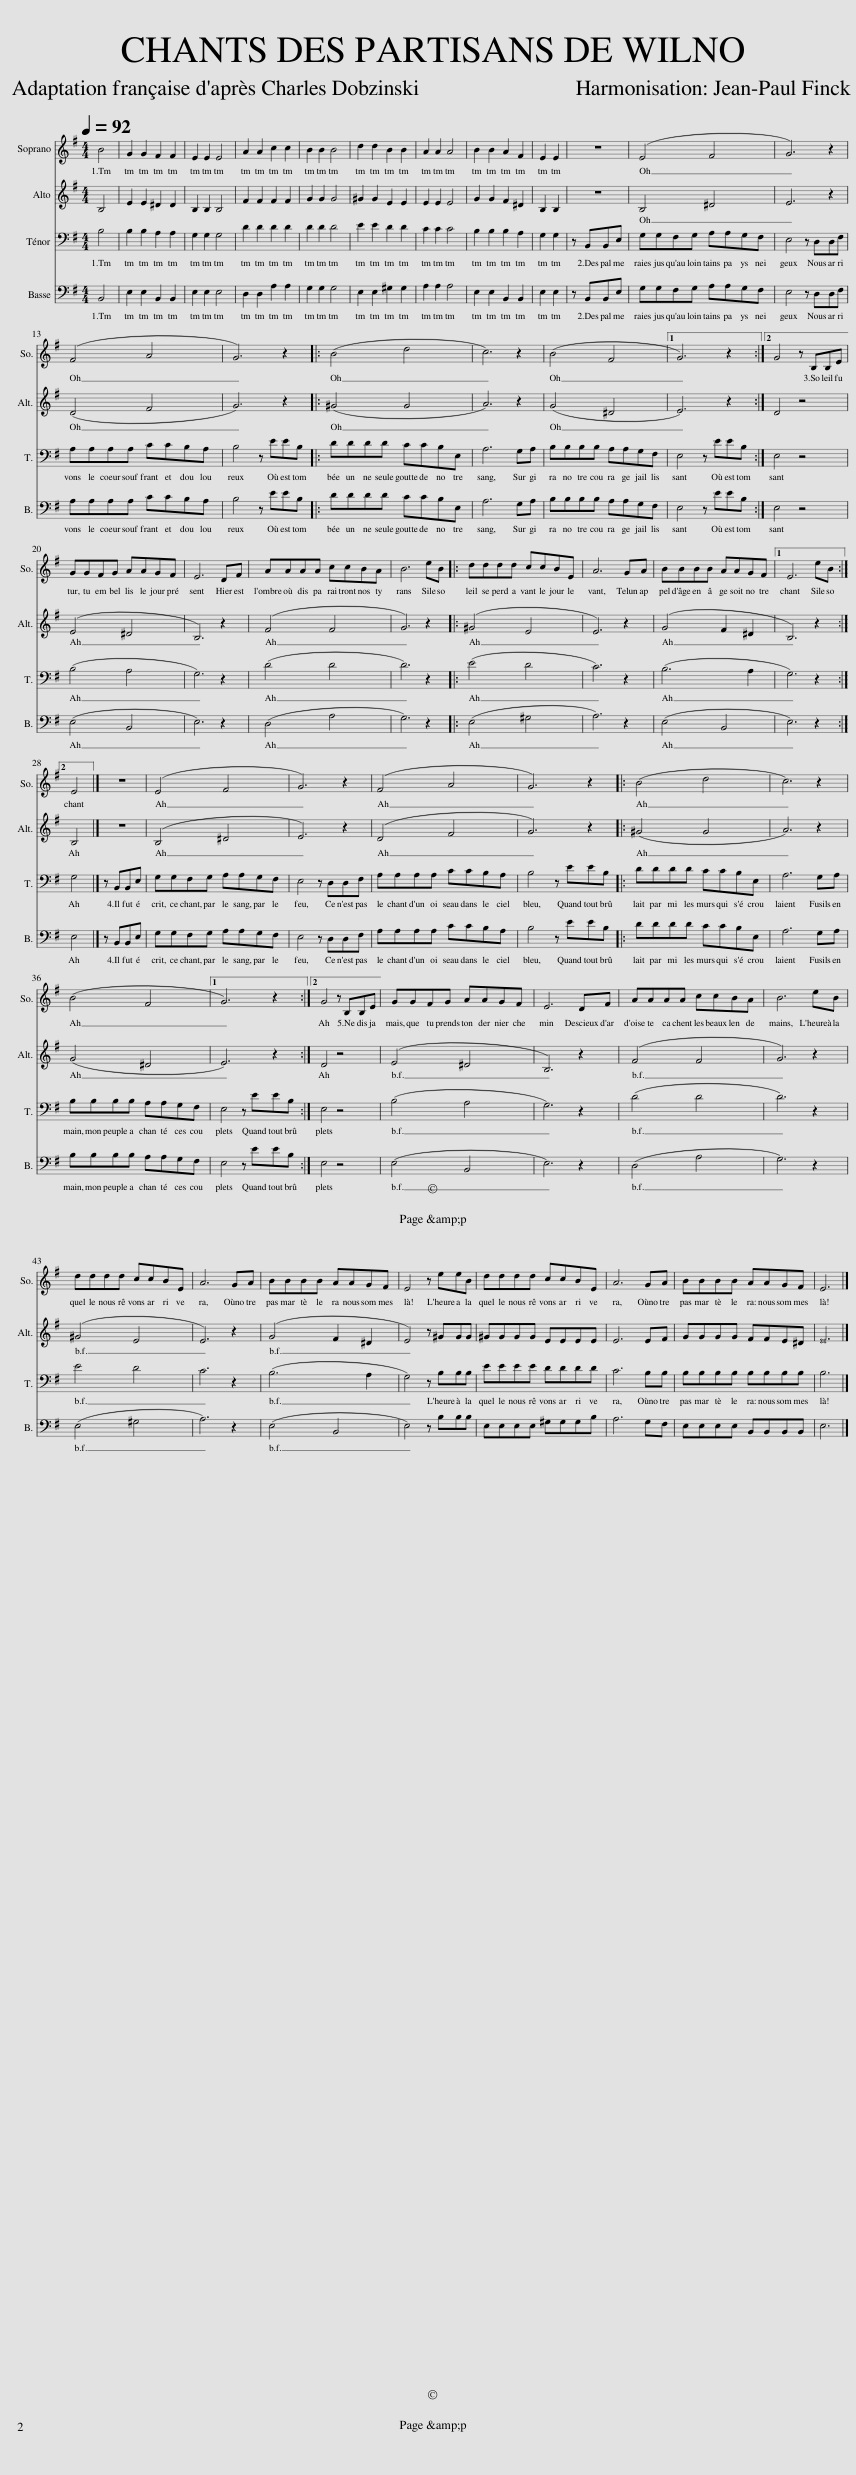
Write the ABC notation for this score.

X:1
%%score 1 2 3 4
L:1/8
Q:1/4=92
M:4/4
I:linebreak $
K:G
V:1 treble
V:2 treble
V:3 bass
V:4 bass
V:1
 B4 | G2 G2 F2 F2 | E2 E2 E4 | A2 A2 c2 c2 | B2 B2 B4 | %5
 d2 d2 B2 B2 | A2 A2 A4 | B2 B2 A2 F2 | E2 E2 | z4 | %10
 (E4 F4 | G6) z2 |$ (F4 A4 | G6) z2 |: (B4 d4 | %15
 c6) z2 | (B4 F4 |1 G6) z2 :|1 G4 z B,B,E ||$ GGFG AAGF | %20
 E6 DF | AAAA ccBA | B6 eB |: dddd ccBE | A6 GA | %25
 BBBB AAGF |1 E6 eB :|2$ E4 |] z4 | (E4 F4 | %30
 G6) z2 | (F4 A4 | G6) z2 |: (B4 d4 | c6) z2 |$ %35
 (B4 F4 |1 G6) z2 :|2 G4 z B,B,E || GGFG AAGF | E6 DF | %40
 AAAA ccBA | B6 eB |$ dddd ccBE | A6 GA | BBBB AAGF | %45
 E4 z eeB | dddd ccBE | A6 GA | BBBB AAGF | E6 |] %50
V:2
 B,4 | E2 E2 ^D2 D2 | B,2 B,2 B,4 | F2 F2 F2 F2 | G2 G2 G4 | %5
 ^G2 G2 E2 E2 | E2 E2 E4 | G2 G2 F2 ^D2 | B,2 B,2 | z4 | %10
 B,4 ^D4 | E6 z2 |$ (D4 F4 | G6) z2 |: (^G4 G4 | %15
 A6) z2 | (G4 ^D4 |1 E6) z2 :|1 D4 z4 ||$ (E4 ^D4 | %20
 B,6) z2 | (F4 F4 | G6) z2 |: (^G4 E4 | E6) z2 | %25
 (G4 F2 ^D2 |1 B,6) z2 :|2$ B,4 |] z4 | (B,4 ^D4 | %30
 E6) z2 | (D4 F4 | G6) z2 |: (^G4 G4 | A6) z2 |$ %35
 (G4 ^D4 |1 E6) z2 :|2 D4 z4 || (E4 ^D4 | B,6) z2 | %40
 (F4 F4 | G6) z2 |$ (^G4 E4 | E6) z2 | (G4 F2 ^D2 | %45
 E4) z ^GGG | ^GGGG EEEE | E6 EF | GGGG FFE^D | E6 |] %50
V:3
 B,4 | B,2 B,2 A,2 A,2 | G,2 G,2 G,4 | D2 D2 D2 D2 | D2 D2 D4 | %5
 E2 E2 D2 D2 | C2 C2 C4 | B,2 B,2 B,2 A,2 | G,2 G,2 | z B,,B,,E, | %10
 G,G,F,G, A,A,G,F, | E,4 z D,D,F, |$ A,A,A,A, CCB,A, | B,4 z EEB, |: DDDD CCB,E, | %15
 A,6 G,A, | B,B,B,B, A,A,G,F, |1 E,4 z EEB, :|1 E,4 z4 ||$ (B,4 A,4 | %20
 G,6) z2 | (D4 D4 | D6) z2 |: (E4 D4 | C6) z2 | %25
 (B,6 A,2 |1 G,6) z2 :|2$ G,4 |] z B,,B,,E, | G,G,F,G, A,A,G,F, | %30
 E,4 z D,D,F, | A,A,A,A, CCB,A, | B,4 z EEB, |: DDDD CCB,E, | A,6 G,A, |$ %35
 B,B,B,B, A,A,G,F, |1 E,4 z EEB, :|2 E,4 z4 || (B,4 A,4 | G,6) z2 | %40
 (D4 D4 | D6) z2 |$ E4 D4 | C6 z2 | (B,6 A,2 | %45
 G,4) z B,B,B, | EEEE DDDD | C6 B,B, | B,B,B,B, B,B,B,B, | B,6 |] %50
V:4
 B,,4 | E,2 E,2 B,,2 B,,2 | E,2 E,2 E,4 | D,2 D,2 A,2 A,2 | G,2 G,2 G,4 | %5
 E,2 E,2 ^G,2 G,2 | A,2 A,2 A,4 | E,2 E,2 B,,2 B,,2 | E,2 E,2 | z B,,B,,E, | %10
 G,G,F,G, A,A,G,F, | E,4 z D,D,F, |$ A,A,A,A, CCB,A, | B,4 z EEB, |: DDDD CCB,E, | %15
 A,6 G,A, | B,B,B,B, A,A,G,F, |1 E,4 z EEB, :|1 E,4 z4 ||$ (E,4 B,,4 | %20
 E,6) z2 | (D,4 A,4 | G,6) z2 |: (E,4 ^G,4 | A,6) z2 | %25
 (E,4 B,,4 |1 E,6) z2 :|2$ E,4 |] z B,,B,,E, | G,G,F,G, A,A,G,F, | %30
 E,4 z D,D,F, | A,A,A,A, CCB,A, | B,4 z EEB, |: DDDD CCB,E, | A,6 G,A, |$ %35
 B,B,B,B, A,A,G,F, |1 E,4 z EEB, :|2 E,4 z4 || (E,4 B,,4 | E,6) z2 | %40
 (D,4 A,4 | G,6) z2 |$ (E,4 ^G,4 | A,6) z2 | (E,4 B,,4 | %45
 E,4) z B,B,B, | E,E,E,E, ^G,G,G,B, | A,6 G,F, | E,E,E,E, B,,B,,B,,B,, | E,6 |] %50
